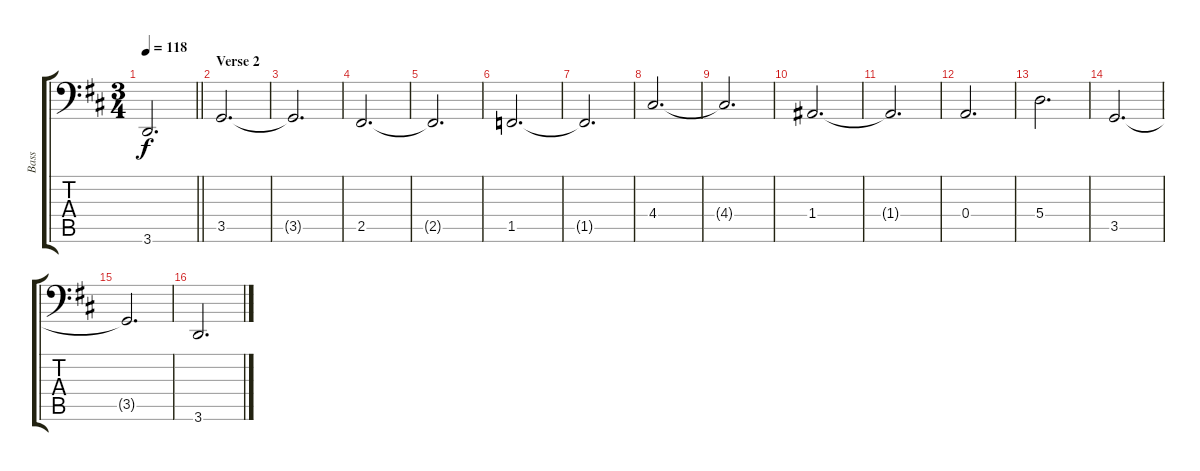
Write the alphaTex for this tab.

\track ("Bass" "Bass") {instrument electricbassfinger}
\staff {score tabs}
\tuning (C3 G2 D2 A1 E1 B0) {hide}
\ts (3 4)
\tempo 118
\clef f4
\barLineRight lightlight
\ks d
3.6{t}.2{d dy f} |
\section ("" "Verse 2")
3.5.2{d} |
3.5{t}.2{d} |
2.5.2{d} |
2.5{t}.2{d} |
1.5.2{d} |
1.5{t}.2{d} |
4.4.2{d} |
4.4{t}.2{d} |
1.4.2{d} |
1.4{t}.2{d} |
0.4.2{d} |
5.4.2{d} |
3.5.2{d} |
3.5{t}.2{d} |
3.6.2{d}
